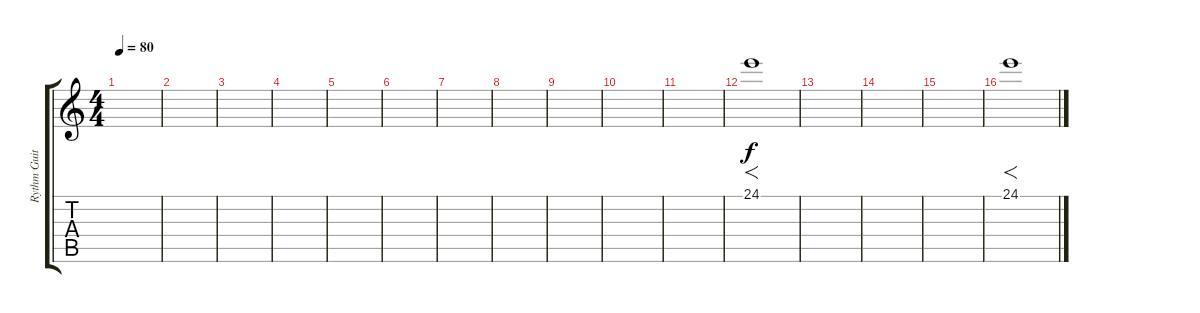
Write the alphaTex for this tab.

\track ("Rythm Guitar" "Rythm Guit") {instrument distortionguitar}
\staff {score tabs}
\tuning (E3 B2 G2 D2 A2 E2) {hide}
\ts (4 4)
\tempo 80
\clef g2
\ks c
|
|
|
|
|
|
|
|
|
|
|
24.1.1{f} |
|
|
|
24.1.1{f}
